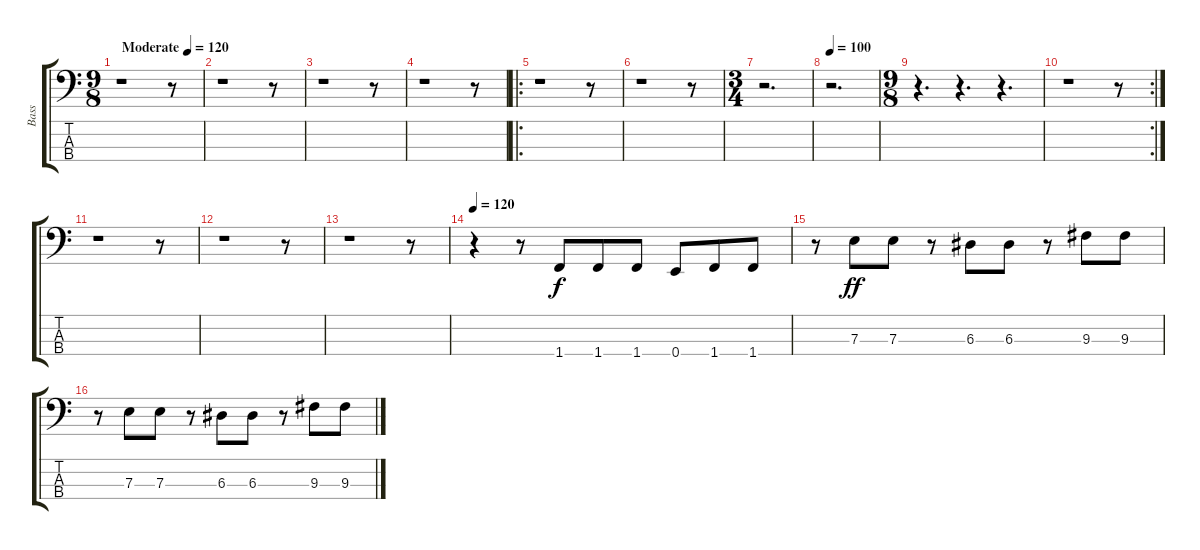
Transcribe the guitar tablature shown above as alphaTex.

\track ("Bass" "Bass") {instrument electricbassfinger}
\staff {score tabs}
\tuning (G2 D2 A1 E1) {hide}
\ts (9 8)
\tempo (120 "Moderate")
\clef f4
\ks c
r.1{dy f instrument electricbassfinger} r.8 |
r.1 r.8 |
r.1 r.8 |
r.1 r.8 |
\ro
r.1 r.8 |
r.1 r.8 |
\ts (3 4)
r.2{d} |
\tempo 100
r.2{d} |
\ts (9 8)
r.4{d} r.4{d} r.4{d} |
\rc 2
r.1 r.8 |
r.1 r.8 |
r.1 r.8 |
r.1 r.8 |
\tempo 120
r.4 r.8 1.4.8 1.4.8 1.4.8 0.4.8 1.4.8 1.4.8 |
r.8 7.3.8{dy ff} 7.3.8 r.8 6.3.8 6.3.8 r.8 9.3.8 9.3.8 |
r.8 7.3.8 7.3.8 r.8 6.3.8 6.3.8 r.8 9.3.8 9.3.8
